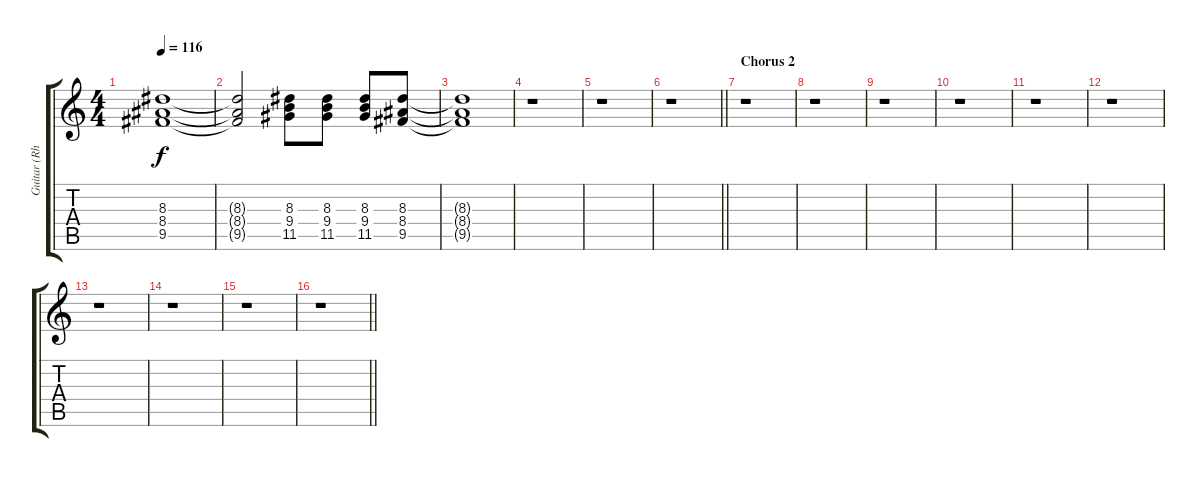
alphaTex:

\track ("Guitar (Rhythm)" "Guitar (Rh") {instrument distortionguitar}
\staff {score tabs}
\tuning (E4 B3 G3 D3 A2 E2) {hide}
\ts (4 4)
\tempo 116
\clef g2
\ks c
(8.3{t} 8.4{t} 9.5{t}).1{dy f} |
(8.3{t} 8.4{t} 9.5{t}).2 (8.3 9.4 11.5).8 (8.3 9.4 11.5).8 (8.3 9.4 11.5).8 (8.3 8.4 9.5).8 |
(8.3{t} 8.4{t} 9.5{t}).1 |
r.1 |
r.1 |
\barLineRight lightlight
r.1 |
\section ("" "Chorus 2")
r.1 |
r.1 |
r.1 |
r.1 |
r.1 |
r.1 |
r.1 |
r.1 |
r.1 |
\barLineRight lightlight
r.1
